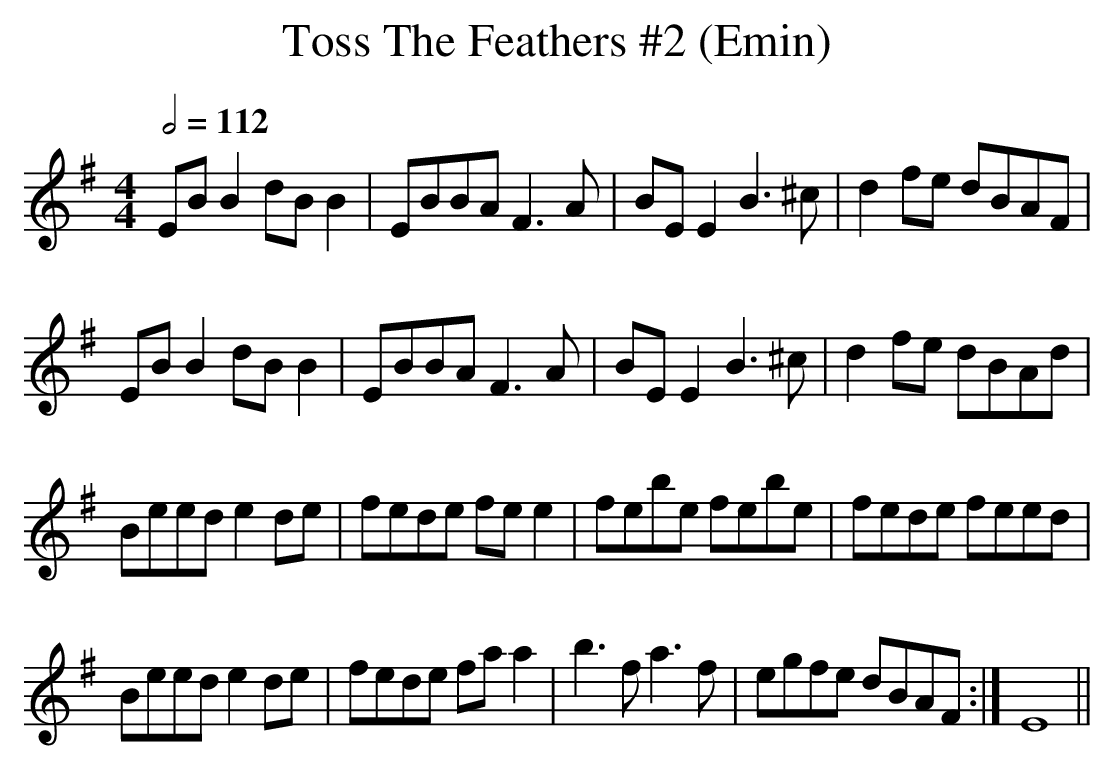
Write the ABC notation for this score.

X:1
T:Toss The Feathers #2 (Emin) %1
Q:1/2=112
M:4/4
L:1/8
K:Emin
EBB2 dBB2|EBBA F3A|BEE2 B3^c|d2fe dBAF|
EBB2 dBB2|EBBA F3A|BEE2 B3^c|d2fe dBAd|
Beed e2de|fede fee2|febe febe|fede feed|
Beed e2de|fede faa2|b3f a3f|egfe dBAF:|E8||
